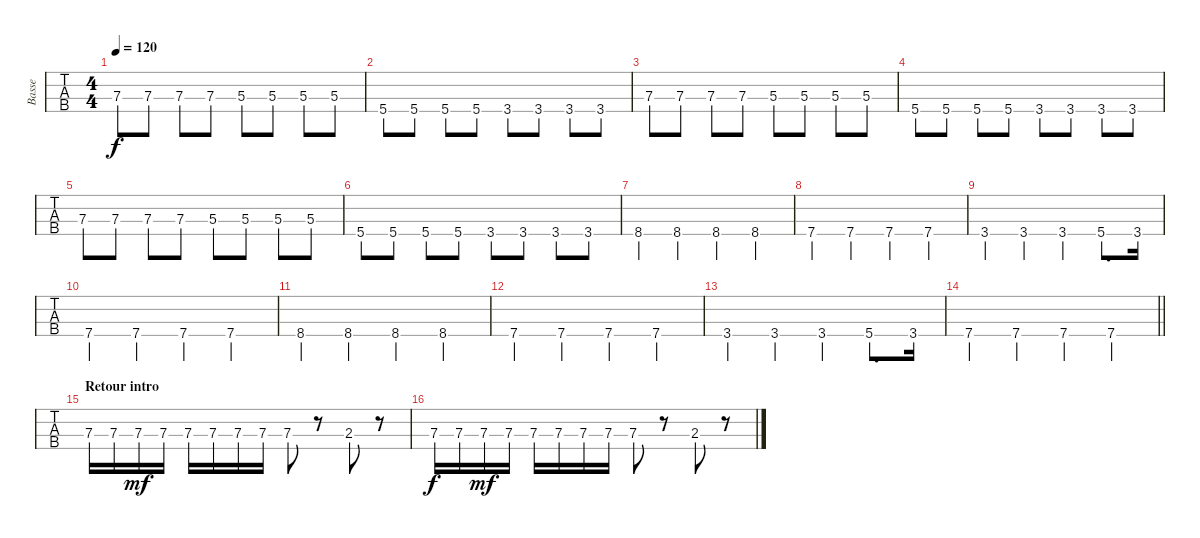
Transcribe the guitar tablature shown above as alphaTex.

\track ("Basse" "Basse") {instrument electricbassfinger}
\staff {tabs}
\tuning (G2 D2 A1 E1) {hide}
\ts (4 4)
\tempo 120
\clef f4
\ks c
7.3.8{dy f} 7.3.8 7.3.8 7.3.8 5.3.8 5.3.8 5.3.8 5.3.8 |
5.4.8 5.4.8 5.4.8 5.4.8 3.4.8 3.4.8 3.4.8 3.4.8 |
7.3.8 7.3.8 7.3.8 7.3.8 5.3.8 5.3.8 5.3.8 5.3.8 |
5.4.8 5.4.8 5.4.8 5.4.8 3.4.8 3.4.8 3.4.8 3.4.8 |
7.3.8 7.3.8 7.3.8 7.3.8 5.3.8 5.3.8 5.3.8 5.3.8 |
5.4.8 5.4.8 5.4.8 5.4.8 3.4.8 3.4.8 3.4.8 3.4.8 |
8.4.4 8.4.4 8.4.4 8.4.4 |
7.4.4 7.4.4 7.4.4 7.4.4 |
3.4.4 3.4.4 3.4.4 5.4.8{d} 3.4.16 |
7.4.4 7.4.4 7.4.4 7.4.4 |
8.4.4 8.4.4 8.4.4 8.4.4 |
7.4.4 7.4.4 7.4.4 7.4.4 |
3.4.4 3.4.4 3.4.4 5.4.8{d} 3.4.16 |
\barLineRight lightlight
7.4.4 7.4.4 7.4.4 7.4.4 |
\section ("" "Retour intro")
7.3.16 7.3.16 7.3.16{dy mf} 7.3.16 7.3.16 7.3.16 7.3.16 7.3.16 7.3.8 r.8 2.3.8 r.8 |
7.3.16{dy f} 7.3.16 7.3.16{dy mf} 7.3.16 7.3.16 7.3.16 7.3.16 7.3.16 7.3.8 r.8 2.3.8 r.8
